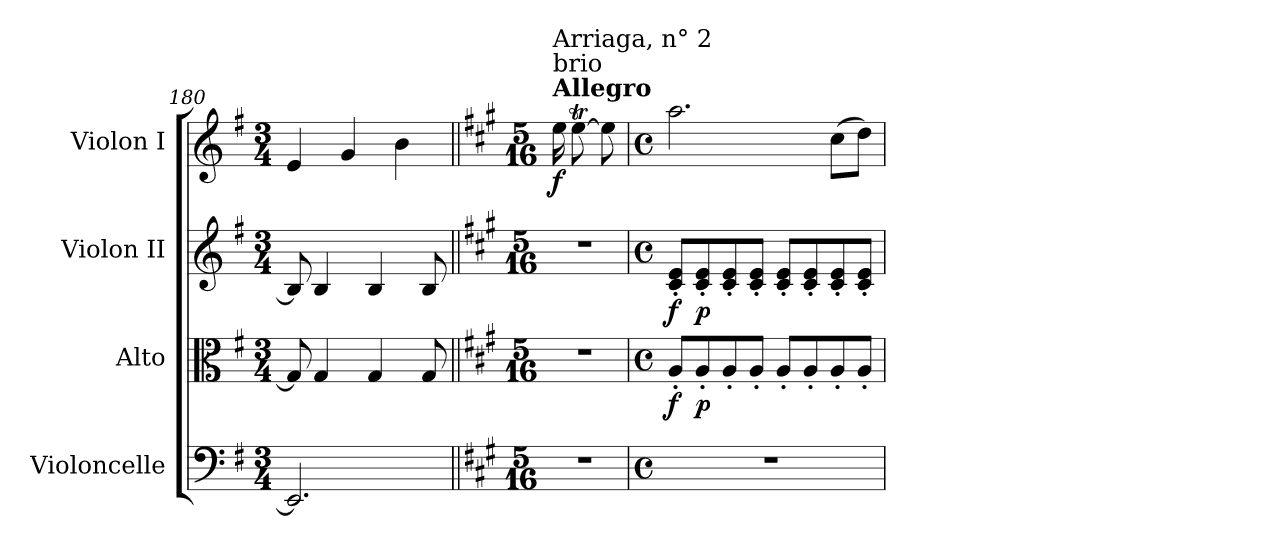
**kern	**kern	**dynam	**kern	**dynam	**kern	**dynam
*part4	*part3	*part3	*part2	*part2	*part1	*part1
*staff4	*staff3	*staff3	*staff2	*staff2	*staff1	*staff1
*I"Violoncelle	*I"Alto	*	*I"Violon II	*	*I"Violon I	*
*I'Vc.	*I'Alt.	*	*I'Vln. II	*	*I'Vln. I	*
*clefF4	*clefC3	*	*clefG2	*	*clefG2	*
*k[f#]	*k[f#]	*	*k[f#]	*	*k[f#]	*
*G:	*G:	*	*G:	*	*G:	*
*M3/4	*M3/4	*	*M3/4	*	*M3/4	*
=180	=180	=180	=180	=180	=180	=180
2.EE/]	8G/]	.	8B/]	.	4e/	.
.	4G/	.	4B/	.	.	.
.	.	.	.	.	4g/	.
.	4G/	.	4B/	.	.	.
.	.	.	.	.	4b\	.
.	8G/	.	8B/	.	.	.
=181||	=181||	=181||	=181||	=181||	=181||	=181||
!!LO:REH:place=s1:a:t=88
*k[f#c#g#]	*k[f#c#g#]	*	*k[f#c#g#]	*	*k[f#c#g#]	*
*A:	*A:	*	*A:	*	*A:	*
*M5/16	*M5/16	*	*M5/16	*	*M5/16	*
*	*	*	*	*	*MM176	*
!	!	!	!	!	!LO:TX:a:B:t=Allegro	!
!	!	!	!	!	!LO:TX:a:t=brio	!
!	!	!	!	!	!LO:TX:a:t=Arriaga, n° 2	!
!	!	!	!	!	!	!LO:DY:b
16%5r	16%5r	.	16%5r	.	16ee\	f
.	.	.	.	.	[8eeT\	.
.	.	.	.	.	8eeTTT\]	.
!!LO:LB:g=z
=182	=182	=182	=182	=182	=182	=182
*M4/4	*M4/4	*	*M4/4	*	*M4/4	*
*met(c)	*met(c)	*	*met(c)	*	*met(c)	*
!	!	!LO:DY:b	!	!LO:DY:b	!	!
1r	8A'</L	f	8e/'< 8c#/'<L	f	2.aaTTT\	.
!	!	!LO:DY:b	!	!LO:DY:b	!	!
.	8A'</	p	8e/'< 8c#/'<	p	.	.
.	8A'</	.	8e/'< 8c#/'<	.	.	.
.	8A'</J	.	8e/'< 8c#/'<J	.	.	.
.	8A'</L	.	8e/'< 8c#/'<L	.	.	.
.	8A'</	.	8e/'< 8c#/'<	.	.	.
.	8A'</	.	8e/'< 8c#/'<	.	(8cc#\L	.
.	8A'</J	.	8e/'< 8c#/'<J	.	8dd\J)	.
=	=	=	=	=	=	=
*-	*-	*-	*-	*-	*-	*-
